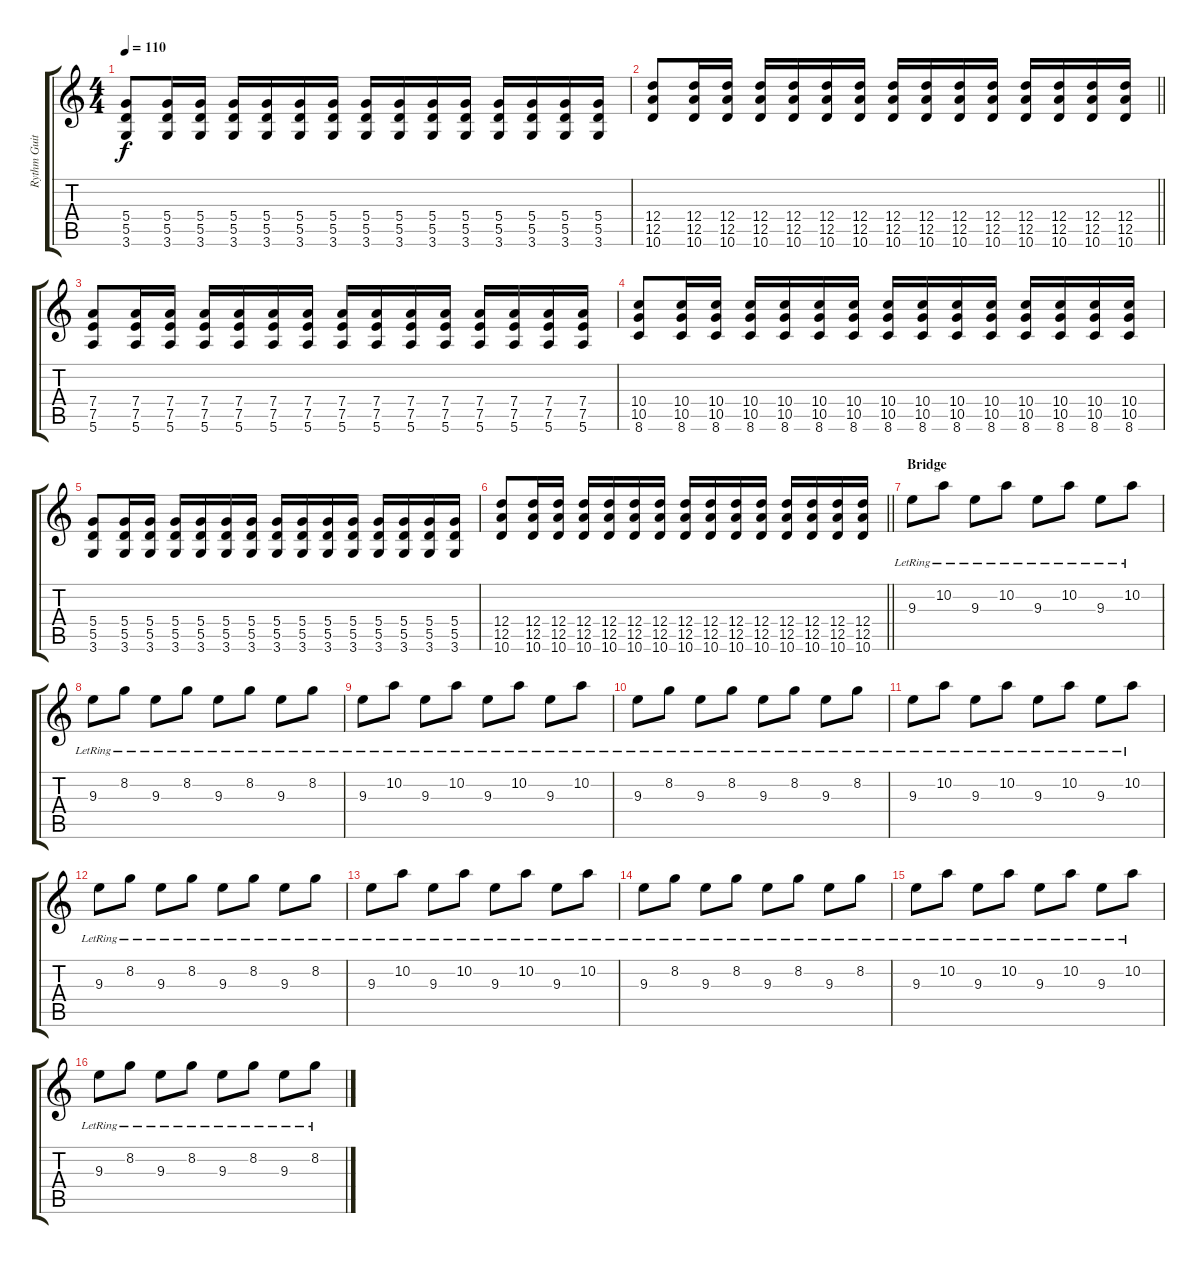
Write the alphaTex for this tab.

\track ("Rythm Guitar" "Rythm Guit") {instrument distortionguitar}
\staff {score tabs}
\tuning (E4 B3 G3 D3 A2 E2) {hide}
\ts (4 4)
\tempo 110
\clef g2
\ks c
(5.4 5.5 3.6).8{dy f} (5.4 5.5 3.6).16 (5.4 5.5 3.6).16 (5.4 5.5 3.6).16 (5.4 5.5 3.6).16 (5.4 5.5 3.6).16 (5.4 5.5 3.6).16 (5.4 5.5 3.6).16 (5.4 5.5 3.6).16 (5.4 5.5 3.6).16 (5.4 5.5 3.6).16 (5.4 5.5 3.6).16 (5.4 5.5 3.6).16 (5.4 5.5 3.6).16 (5.4 5.5 3.6).16 |
\barLineRight lightlight
(12.4 12.5 10.6).8 (12.4 12.5 10.6).16 (12.4 12.5 10.6).16 (12.4 12.5 10.6).16 (12.4 12.5 10.6).16 (12.4 12.5 10.6).16 (12.4 12.5 10.6).16 (12.4 12.5 10.6).16 (12.4 12.5 10.6).16 (12.4 12.5 10.6).16 (12.4 12.5 10.6).16 (12.4 12.5 10.6).16 (12.4 12.5 10.6).16 (12.4 12.5 10.6).16 (12.4 12.5 10.6).16 |
(7.4 7.5 5.6).8 (7.4 7.5 5.6).16 (7.4 7.5 5.6).16 (7.4 7.5 5.6).16 (7.4 7.5 5.6).16 (7.4 7.5 5.6).16 (7.4 7.5 5.6).16 (7.4 7.5 5.6).16 (7.4 7.5 5.6).16 (7.4 7.5 5.6).16 (7.4 7.5 5.6).16 (7.4 7.5 5.6).16 (7.4 7.5 5.6).16 (7.4 7.5 5.6).16 (7.4 7.5 5.6).16 |
(10.4 10.5 8.6).8 (10.4 10.5 8.6).16 (10.4 10.5 8.6).16 (10.4 10.5 8.6).16 (10.4 10.5 8.6).16 (10.4 10.5 8.6).16 (10.4 10.5 8.6).16 (10.4 10.5 8.6).16 (10.4 10.5 8.6).16 (10.4 10.5 8.6).16 (10.4 10.5 8.6).16 (10.4 10.5 8.6).16 (10.4 10.5 8.6).16 (10.4 10.5 8.6).16 (10.4 10.5 8.6).16 |
(5.4 5.5 3.6).8 (5.4 5.5 3.6).16 (5.4 5.5 3.6).16 (5.4 5.5 3.6).16 (5.4 5.5 3.6).16 (5.4 5.5 3.6).16 (5.4 5.5 3.6).16 (5.4 5.5 3.6).16 (5.4 5.5 3.6).16 (5.4 5.5 3.6).16 (5.4 5.5 3.6).16 (5.4 5.5 3.6).16 (5.4 5.5 3.6).16 (5.4 5.5 3.6).16 (5.4 5.5 3.6).16 |
\barLineRight lightlight
(12.4 12.5 10.6).8 (12.4 12.5 10.6).16 (12.4 12.5 10.6).16 (12.4 12.5 10.6).16 (12.4 12.5 10.6).16 (12.4 12.5 10.6).16 (12.4 12.5 10.6).16 (12.4 12.5 10.6).16 (12.4 12.5 10.6).16 (12.4 12.5 10.6).16 (12.4 12.5 10.6).16 (12.4 12.5 10.6).16 (12.4 12.5 10.6).16 (12.4 12.5 10.6).16 (12.4 12.5 10.6).16 |
\section ("" "Bridge")
9.3{lr}.8{volume 11} 10.2{lr}.8 9.3{lr}.8 10.2{lr}.8 9.3{lr}.8 10.2{lr}.8 9.3{lr}.8 10.2{lr}.8 |
9.3{lr}.8 8.2{lr}.8 9.3{lr}.8 8.2{lr}.8 9.3{lr}.8 8.2{lr}.8 9.3{lr}.8 8.2{lr}.8 |
9.3{lr}.8 10.2{lr}.8 9.3{lr}.8 10.2{lr}.8 9.3{lr}.8 10.2{lr}.8 9.3{lr}.8 10.2{lr}.8 |
9.3{lr}.8 8.2{lr}.8 9.3{lr}.8 8.2{lr}.8 9.3{lr}.8 8.2{lr}.8 9.3{lr}.8 8.2{lr}.8 |
9.3{lr}.8{volume 8} 10.2{lr}.8 9.3{lr}.8 10.2{lr}.8 9.3{lr}.8 10.2{lr}.8 9.3{lr}.8 10.2{lr}.8 |
9.3{lr}.8 8.2{lr}.8 9.3{lr}.8 8.2{lr}.8 9.3{lr}.8 8.2{lr}.8 9.3{lr}.8 8.2{lr}.8 |
9.3{lr}.8 10.2{lr}.8 9.3{lr}.8 10.2{lr}.8 9.3{lr}.8 10.2{lr}.8 9.3{lr}.8 10.2{lr}.8 |
9.3{lr}.8 8.2{lr}.8 9.3{lr}.8 8.2{lr}.8 9.3{lr}.8 8.2{lr}.8 9.3{lr}.8 8.2{lr}.8 |
9.3{lr}.8 10.2{lr}.8 9.3{lr}.8 10.2{lr}.8 9.3{lr}.8 10.2{lr}.8 9.3{lr}.8 10.2{lr}.8 |
9.3{lr}.8 8.2{lr}.8 9.3{lr}.8 8.2{lr}.8 9.3{lr}.8 8.2{lr}.8 9.3{lr}.8 8.2{lr}.8
